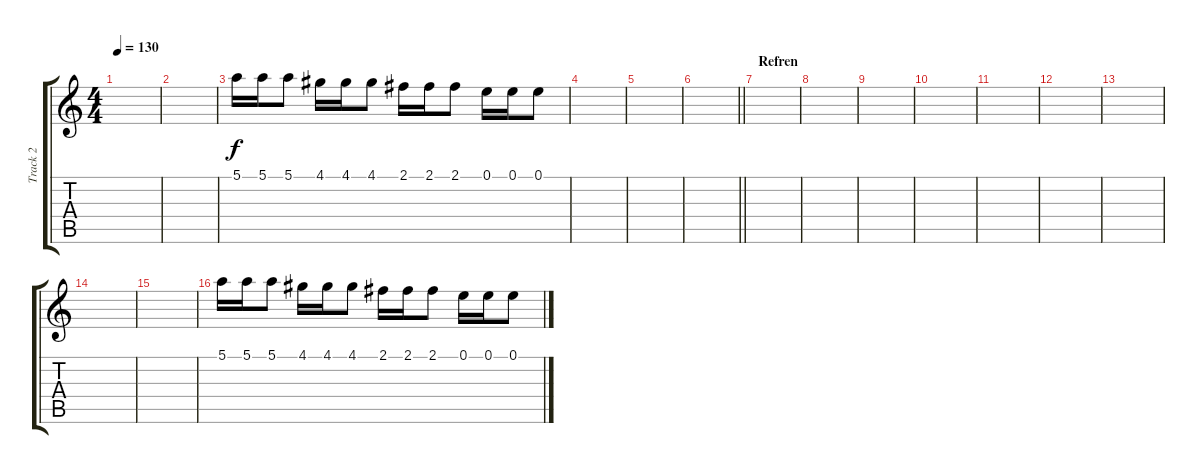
\track ("Track 2" "Track 2") {instrument overdrivenguitar}
\staff {score tabs}
\tuning (E4 B3 G3 D3 A2 E2) {hide}
\ts (4 4)
\tempo 130
\clef g2
\ks c
|
|
5.1.16 5.1.16 5.1.8 4.1.16 4.1.16 4.1.8 2.1.16 2.1.16 2.1.8 0.1.16 0.1.16 0.1.8 |
|
|
\barLineRight lightlight
|
\section ("" "Refren")
|
|
|
|
|
|
|
|
|
5.1.16 5.1.16 5.1.8 4.1.16 4.1.16 4.1.8 2.1.16 2.1.16 2.1.8 0.1.16 0.1.16 0.1.8
